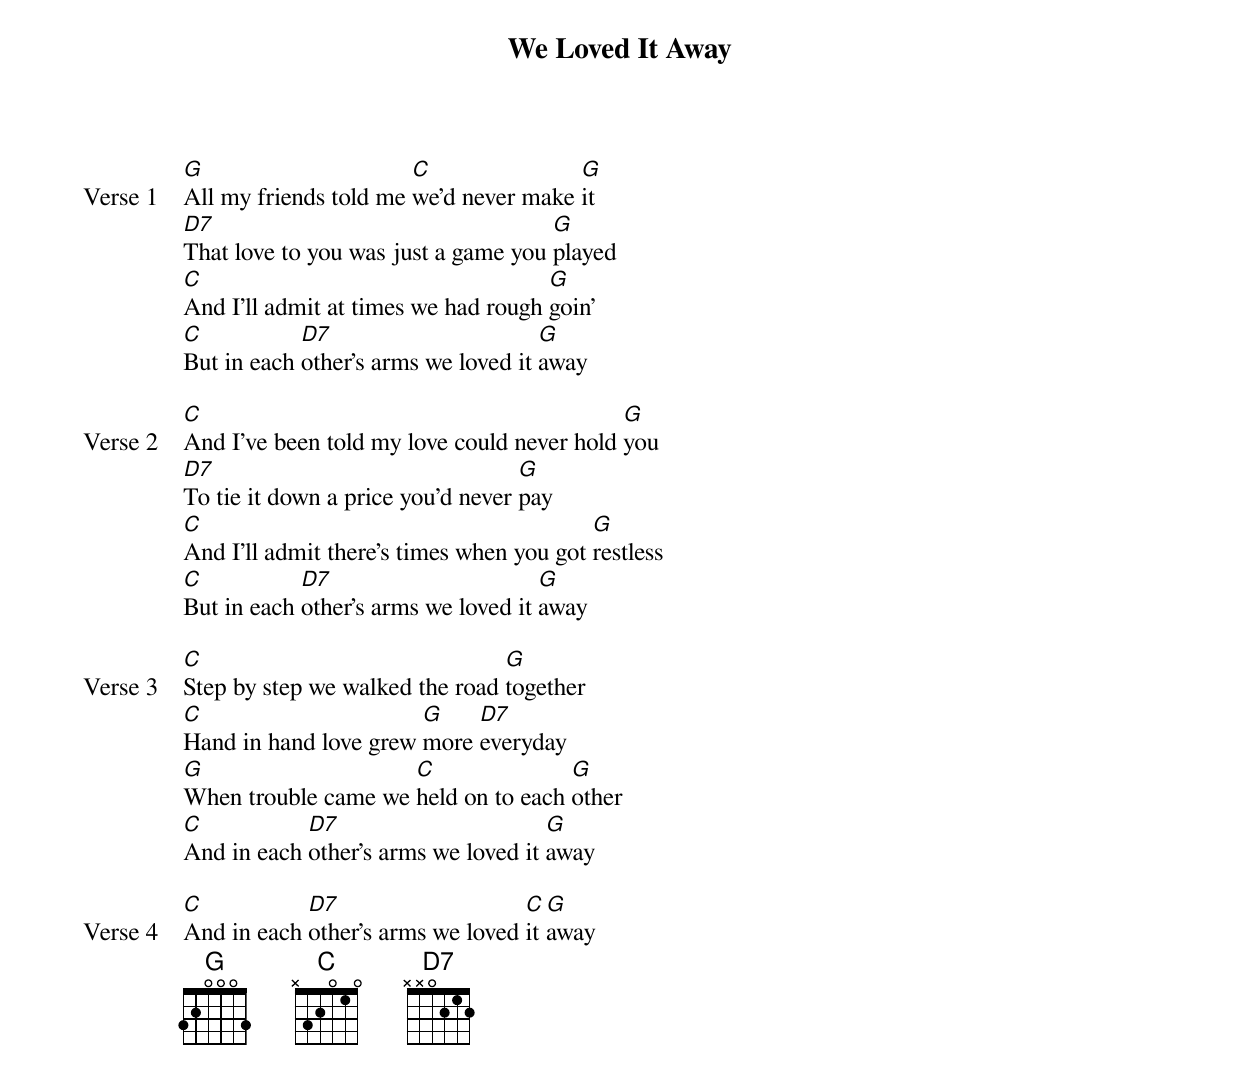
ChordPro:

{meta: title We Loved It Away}
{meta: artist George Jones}
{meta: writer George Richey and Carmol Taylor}

{start_of_verse: Verse 1}
[G]All my friends told me [C]we’d never make [G]it
[D7]That love to you was just a game you [G]played
[C]And I’ll admit at times we had rough [G]goin’
[C]But in each [D7]other’s arms we loved it [G]away
{end_of_verse}

{start_of_verse: Verse 2}
[C]And I’ve been told my love could never hold [G]you
[D7]To tie it down a price you’d never [G]pay
[C]And I’ll admit there’s times when you got [G]restless
[C]But in each [D7]other’s arms we loved it [G]away
{end_of_verse}

{start_of_verse: Verse 3}
[C]Step by step we walked the road [G]together
[C]Hand in hand love grew [G]more [D7]everyday
[G]When trouble came we [C]held on to each [G]other
[C]And in each [D7]other’s arms we loved it [G]away
{end_of_verse}

{start_of_verse: Verse 4}
[C]And in each [D7]other’s arms we loved [C]it [G]away
{end_of_verse}
